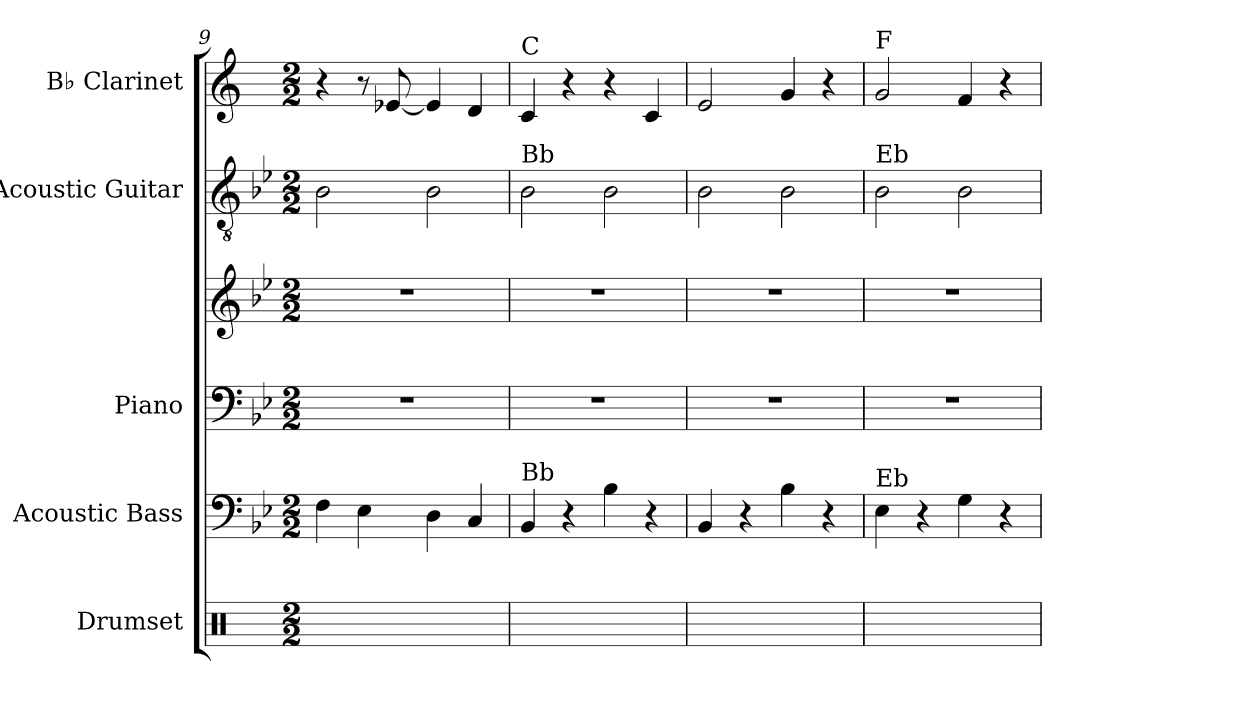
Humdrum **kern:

**kern	**kern	**kern	**kern	**kern	**kern
*part5	*part4	*part3	*part3	*part2	*part1
*staff6	*staff5	*staff4	*staff3	*staff2	*staff1
*I"Drumset	*I"Acoustic Bass	*I"Piano	*	*I"Acoustic Guitar	*I"B♭ Clarinet
*I'D. Set	*I'Bass	*I'Pno.	*	*I'Guit.	*I'B♭ Cl.
*clefX	*clefF4	*clefF4	*clefG2	*clefGv2	*clefG2
*	*ITrd7c12	*	*	*	*ITrd1c2
*k[]	*k[b-e-]	*k[b-e-]	*k[b-e-]	*k[b-e-]	*k[b-e-]
*M2/2	*M2/2	*M2/2	*M2/2	*M2/2	*M2/2
=9	=9	=9	=9	=9	=9
2R	4FF\	1r	1r	2B-	4r
.	4EE-\	.	.	.	8r
.	.	.	.	.	[8d-X/
2R	4DD\	.	.	2B-	4d-/]
.	4CC/	.	.	.	4c/
!!LO:LB:g=z
=10	=10	=10	=10	=10	=10
!	!	!	!	!	!LO:TX:a:t=C
!	!	!	!	!LO:TX:a:t=Bb	!
!	!LO:TX:a:t=Bb	!	!	!	!
2R	4BBB-/	1r	1r	2B-	4B-/
.	4r	.	.	.	4r
2R	4BB-\	.	.	2B-	4r
.	4r	.	.	.	4B-/
=11	=11	=11	=11	=11	=11
2R	4BBB-/	1r	1r	2B-	2d/
.	4r	.	.	.	.
2R	4BB-\	.	.	2B-	4f/
.	4r	.	.	.	4r
=12	=12	=12	=12	=12	=12
!	!	!	!	!	!LO:TX:a:t=F
!	!	!	!	!LO:TX:a:t=Eb	!
!	!LO:TX:a:t=Eb	!	!	!	!
2R	4EE-\	1r	1r	2B-	2f/
.	4r	.	.	.	.
2R	4GG\	.	.	2B-	4e-/
.	4r	.	.	.	4r
=	=	=	=	=	=
*-	*-	*-	*-	*-	*-
